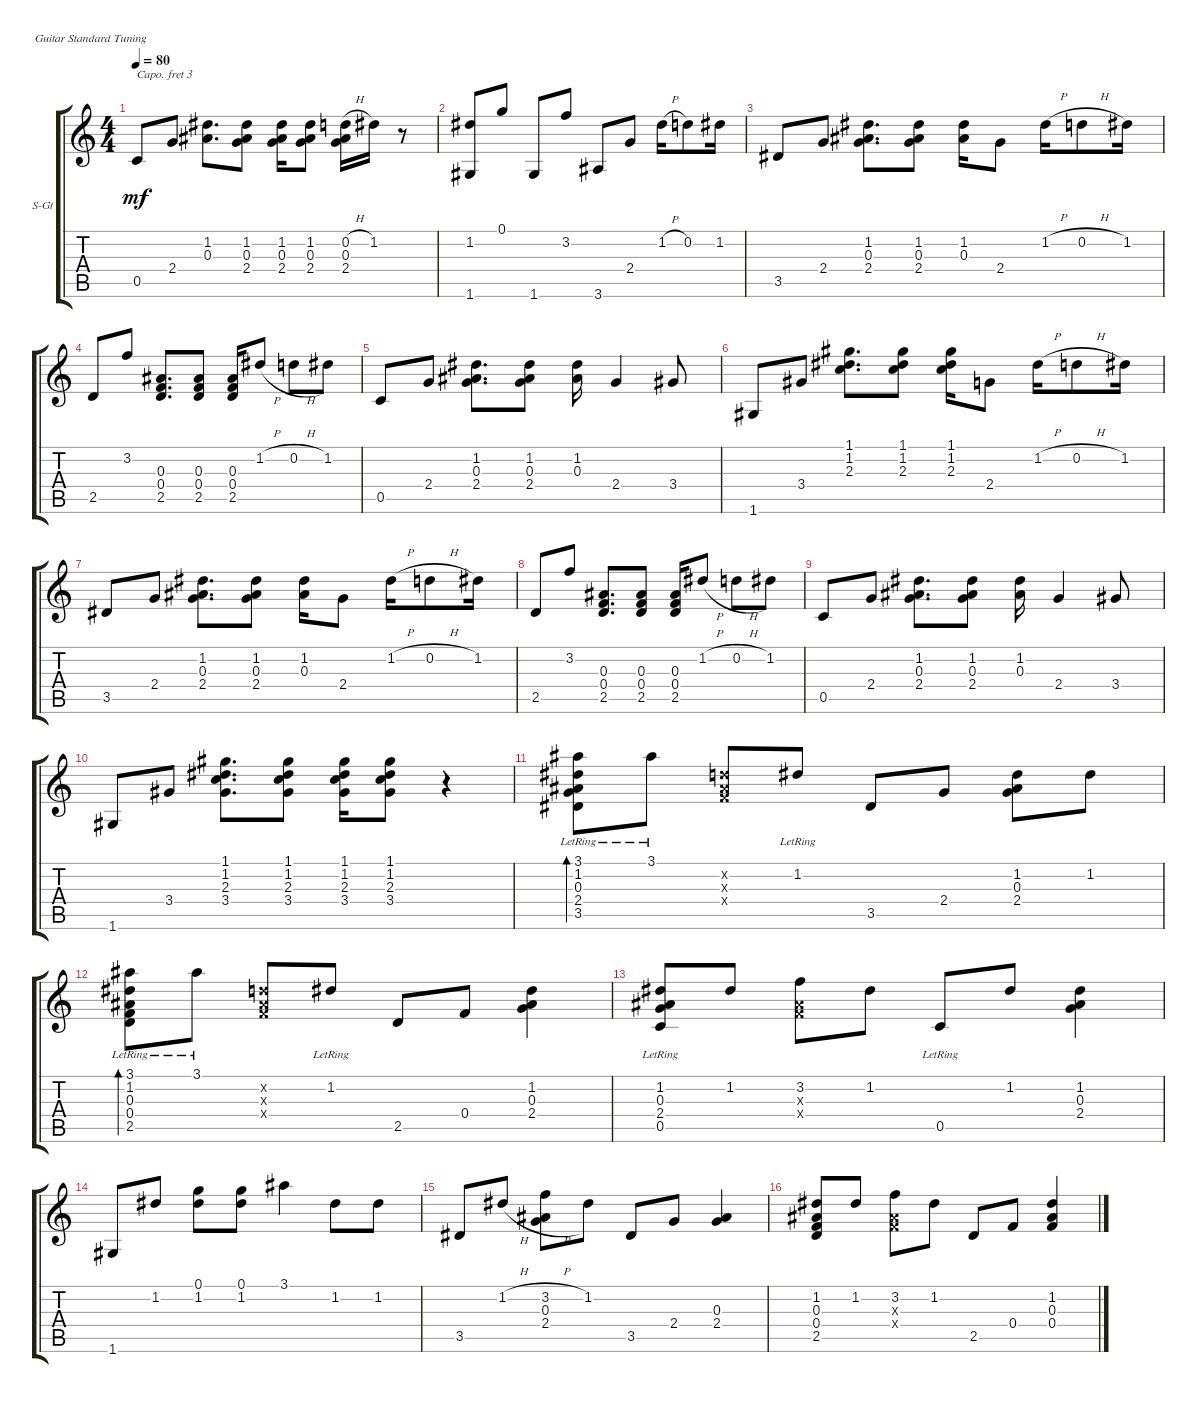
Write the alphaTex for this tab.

\defaultSystemsLayout 4
\bracketExtendMode groupsimilarinstruments
\firstSystemTrackNameOrientation horizontal
\otherSystemsTrackNameOrientation horizontal
\track ("Steel Guitar" "S-Gt") {instrument acousticguitarsteel}
\staff {score tabs}
\capo 3
\tuning (E4 B3 G3 D3 A2 E2)
\ts (4 4)
\tempo 80
\clef g2
\ks c
0.5.8{dy mf} 2.4.8 (1.2 0.3).8{d} (2.4 0.3 1.2).8 (1.2 0.3 2.4).16 (2.4 0.3 1.2).8 (0.2{h} 2.4 0.3).16 1.2.16 r.8 |
(1.6 1.2).8 0.1.8 1.6.8 3.2.8 3.6.8 2.4.8 1.2{h}.16 0.2.8 1.2.16 |
3.5.8 2.4.8 (0.3 1.2 2.4).8{d} (1.2 0.3 2.4).8 (0.3 1.2).16 2.4.8 1.2{h}.16 0.2{h}.8 1.2.16 |
2.5.8 3.2.8 (0.3 0.4 2.5).8{d} (0.3 0.4 2.5).8 (0.3 0.4 2.5).16 1.2{h}.8 0.2{h}.8 1.2.8 |
0.5.8 2.4.8 (0.3 1.2 2.4).8{d} (1.2 0.3 2.4).8 (1.2 0.3).16 2.4.4 3.4.8 |
1.6.8 3.4.8 (2.3 1.2 1.1).8{d} (1.1 1.2 2.3).8 (2.3 1.2 1.1).16 2.4.8 1.2{h}.16 0.2{h}.8 1.2.16 |
3.5.8 2.4.8 (0.3 1.2 2.4).8{d} (1.2 0.3 2.4).8 (0.3 1.2).16 2.4.8 1.2{h}.16 0.2{h}.8 1.2.16 |
2.5.8 3.2.8 (0.3 2.5 0.4).8{d} (0.3 0.4 2.5).8 (0.3 0.4 2.5).16 1.2{h}.8 0.2{h}.8 1.2.8 |
0.5.8 2.4.8 (0.3 1.2 2.4).8{d} (1.2 0.3 2.4).8 (1.2 0.3).16 2.4.4 3.4.8 |
1.6.8 3.4.8 (2.3 1.2 1.1 3.4).8{d} (1.1 1.2 2.3 3.4).8 (2.3 1.2 1.1 3.4).16 (1.1 1.2 2.3 3.4).8 r.4 |
(3.5{lr} 2.4 0.3 1.2 3.1).8{bd 120} 3.1{lr}.8 (0.2{x} 0.4{x} 0.3{x}).8 1.2{lr}.8 3.5.8 2.4.8 (2.4 0.3 1.2).8 1.2.8 |
(2.5{lr} 0.4 0.3 1.2 3.1).8{bd 120} 3.1{lr}.8 (0.2{x} 0.4{x} 0.3{x}).8 1.2{lr}.8 2.5.8 0.4.8 (0.3 1.2 2.4).4 |
(1.2 0.3 2.4 0.5{lr}).8 1.2.8 (3.2 0.3{x} 0.4{x}).8 1.2.8 0.5{lr}.8 1.2.8 (1.2 2.4 0.3).4 |
1.6.8 1.2.8 (0.1 1.2).8 (0.1 1.2).8 3.1.4 1.2.8 1.2.8 |
3.5.8 1.2{h}.8 (3.2{h} 0.3 2.4).8 1.2.8 3.5.8 2.4.8 (2.4 0.3).4 |
(2.5 0.4 0.3 1.2).8 1.2.8 (3.2 0.3{x} 0.4{x}).8 1.2.8 2.5.8 0.4.8 (0.4 0.3 1.2).4
